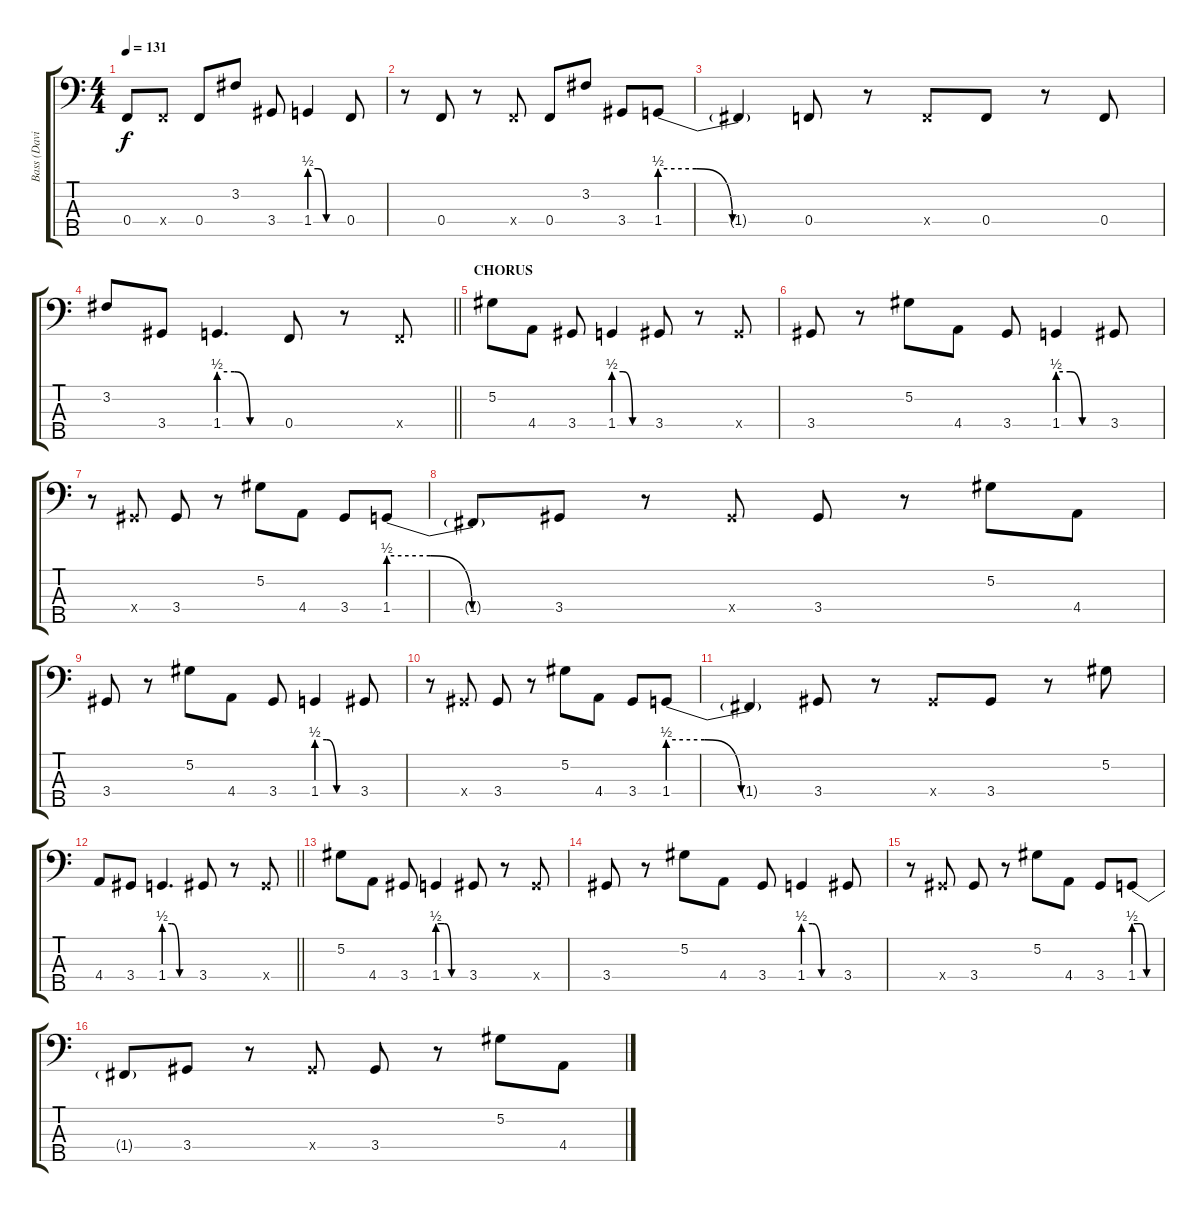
\track ("Bass (David Lovgren)" "Bass (Davi") {instrument slapbass1}
\staff {score tabs}
\tuning (Ab2 Eb2 Bb1 F1 C1) {hide}
\ts (4 4)
\tempo 131
\clef f4
\ks c
0.4.8{dy f} 0.4{x}.8 0.4.8 3.2.8 3.4.8 1.4{be (custom 0 2 15 2 30 0 60 0)}.4 0.4.8 |
r.8 0.4.8 r.8 0.4{x}.8 0.4.8 3.2.8 3.4.8 1.4{be (custom 0 2 15 2 30 0 60 0)}.8 |
1.4{t}.4 0.4.8 r.8 0.4{x}.8 0.4.8 r.8 0.4.8 |
\barLineRight lightlight
3.2.8 3.4.8 1.4{be (custom 0 2 15 2 30 0 60 0)}.4{d} 0.4.8 r.8 0.4{x}.8 |
\section ("" "CHORUS")
5.2.8 4.4.8 3.4.8 1.4{be (custom 0 2 15 2 30 0 60 0)}.4 3.4.8 r.8 3.4{x}.8 |
3.4.8 r.8 5.2.8 4.4.8 3.4.8 1.4{be (custom 0 2 15 2 30 0 60 0)}.4 3.4.8 |
r.8 3.4{x}.8 3.4.8 r.8 5.2.8 4.4.8 3.4.8 1.4{be (custom 0 2 15 2 30 0 60 0)}.8 |
1.4{t}.8 3.4.8 r.8 3.4{x}.8 3.4.8 r.8 5.2.8 4.4.8 |
3.4.8 r.8 5.2.8 4.4.8 3.4.8 1.4{be (custom 0 2 15 2 30 0 60 0)}.4 3.4.8 |
r.8 3.4{x}.8 3.4.8 r.8 5.2.8 4.4.8 3.4.8 1.4{be (custom 0 2 15 2 30 0 60 0)}.8 |
1.4{t}.4 3.4.8 r.8 3.4{x}.8 3.4.8 r.8 5.2.8 |
\barLineRight lightlight
4.4.8 3.4.8 1.4{be (custom 0 2 15 2 30 0 60 0)}.4{d} 3.4.8 r.8 3.4{x}.8 |
5.2.8 4.4.8 3.4.8 1.4{be (custom 0 2 15 2 30 0 60 0)}.4 3.4.8 r.8 3.4{x}.8 |
3.4.8 r.8 5.2.8 4.4.8 3.4.8 1.4{be (custom 0 2 15 2 30 0 60 0)}.4 3.4.8 |
r.8 3.4{x}.8 3.4.8 r.8 5.2.8 4.4.8 3.4.8 1.4{be (custom 0 2 15 2 30 0 60 0)}.8 |
1.4{t}.8 3.4.8 r.8 3.4{x}.8 3.4.8 r.8 5.2.8 4.4.8
